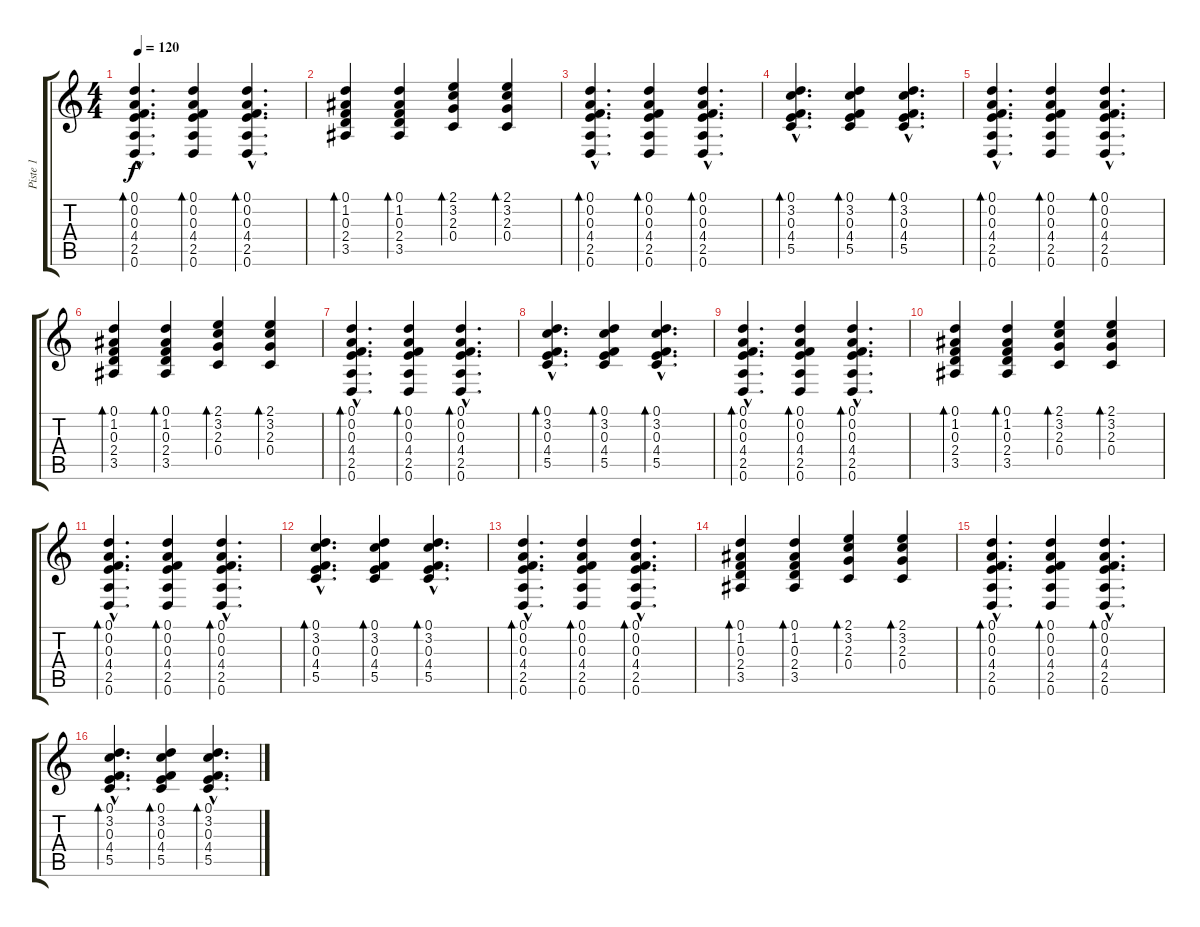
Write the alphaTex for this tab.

\track ("Piste 1" "Piste 1") {instrument acousticguitarsteel}
\staff {score tabs}
\tuning (D4 A3 F3 C3 G2 D2) {hide}
\ts (4 4)
\tempo 120
\clef g2
\ks c
(0.1{hac} 0.2{hac} 0.3{hac} 4.4{hac} 2.5{hac} 0.6{hac}).4{d bd 60 dy f} (0.1 0.2 0.3 4.4 2.5 0.6).4{bd 60} (0.1{hac} 0.2{hac} 0.3{hac} 4.4{hac} 2.5{hac} 0.6{hac}).4{d bd 60} |
(0.1 1.2 0.3 2.4 3.5).4{bd 60} (0.1 1.2 0.3 2.4 3.5).4{bd 60} (2.1 3.2 2.3 0.4).4{bd 60} (2.1 3.2 2.3 0.4).4{bd 60} |
(0.1{hac} 0.2{hac} 0.3{hac} 4.4{hac} 2.5{hac} 0.6{hac}).4{d bd 60} (0.1 0.2 0.3 4.4 2.5 0.6).4{bd 60} (0.1{hac} 0.2{hac} 0.3{hac} 4.4{hac} 2.5{hac} 0.6{hac}).4{d bd 60} |
(0.1{hac} 3.2{hac} 0.3{hac} 4.4{hac} 5.5{hac}).4{d bd 60} (0.1 3.2 0.3 4.4 5.5).4{bd 60} (0.1{hac} 3.2{hac} 0.3{hac} 4.4{hac} 5.5{hac}).4{d bd 60} |
(0.1{hac} 0.2{hac} 0.3{hac} 4.4{hac} 2.5{hac} 0.6{hac}).4{d bd 60} (0.1 0.2 0.3 4.4 2.5 0.6).4{bd 60} (0.1{hac} 0.2{hac} 0.3{hac} 4.4{hac} 2.5{hac} 0.6{hac}).4{d bd 60} |
(0.1 1.2 0.3 2.4 3.5).4{bd 60} (0.1 1.2 0.3 2.4 3.5).4{bd 60} (2.1 3.2 2.3 0.4).4{bd 60} (2.1 3.2 2.3 0.4).4{bd 60} |
(0.1{hac} 0.2{hac} 0.3{hac} 4.4{hac} 2.5{hac} 0.6{hac}).4{d bd 60} (0.1 0.2 0.3 4.4 2.5 0.6).4{bd 60} (0.1{hac} 0.2{hac} 0.3{hac} 4.4{hac} 2.5{hac} 0.6{hac}).4{d bd 60} |
(0.1{hac} 3.2{hac} 0.3{hac} 4.4{hac} 5.5{hac}).4{d bd 60} (0.1 3.2 0.3 4.4 5.5).4{bd 60} (0.1{hac} 3.2{hac} 0.3{hac} 4.4{hac} 5.5{hac}).4{d bd 60} |
(0.1{hac} 0.2{hac} 0.3{hac} 4.4{hac} 2.5{hac} 0.6{hac}).4{d bd 60} (0.1 0.2 0.3 4.4 2.5 0.6).4{bd 60} (0.1{hac} 0.2{hac} 0.3{hac} 4.4{hac} 2.5{hac} 0.6{hac}).4{d bd 60} |
(0.1 1.2 0.3 2.4 3.5).4{bd 60} (0.1 1.2 0.3 2.4 3.5).4{bd 60} (2.1 3.2 2.3 0.4).4{bd 60} (2.1 3.2 2.3 0.4).4{bd 60} |
(0.1{hac} 0.2{hac} 0.3{hac} 4.4{hac} 2.5{hac} 0.6{hac}).4{d bd 60} (0.1 0.2 0.3 4.4 2.5 0.6).4{bd 60} (0.1{hac} 0.2{hac} 0.3{hac} 4.4{hac} 2.5{hac} 0.6{hac}).4{d bd 60} |
(0.1{hac} 3.2{hac} 0.3{hac} 4.4{hac} 5.5{hac}).4{d bd 60} (0.1 3.2 0.3 4.4 5.5).4{bd 60} (0.1{hac} 3.2{hac} 0.3{hac} 4.4{hac} 5.5{hac}).4{d bd 60} |
(0.1{hac} 0.2{hac} 0.3{hac} 4.4{hac} 2.5{hac} 0.6{hac}).4{d bd 60} (0.1 0.2 0.3 4.4 2.5 0.6).4{bd 60} (0.1{hac} 0.2{hac} 0.3{hac} 4.4{hac} 2.5{hac} 0.6{hac}).4{d bd 60} |
(0.1 1.2 0.3 2.4 3.5).4{bd 60} (0.1 1.2 0.3 2.4 3.5).4{bd 60} (2.1 3.2 2.3 0.4).4{bd 60} (2.1 3.2 2.3 0.4).4{bd 60} |
(0.1{hac} 0.2{hac} 0.3{hac} 4.4{hac} 2.5{hac} 0.6{hac}).4{d bd 60} (0.1 0.2 0.3 4.4 2.5 0.6).4{bd 60} (0.1{hac} 0.2{hac} 0.3{hac} 4.4{hac} 2.5{hac} 0.6{hac}).4{d bd 60} |
(0.1{hac} 3.2{hac} 0.3{hac} 4.4{hac} 5.5{hac}).4{d bd 60} (0.1 3.2 0.3 4.4 5.5).4{bd 60} (0.1{hac} 3.2{hac} 0.3{hac} 4.4{hac} 5.5{hac}).4{d bd 60}
